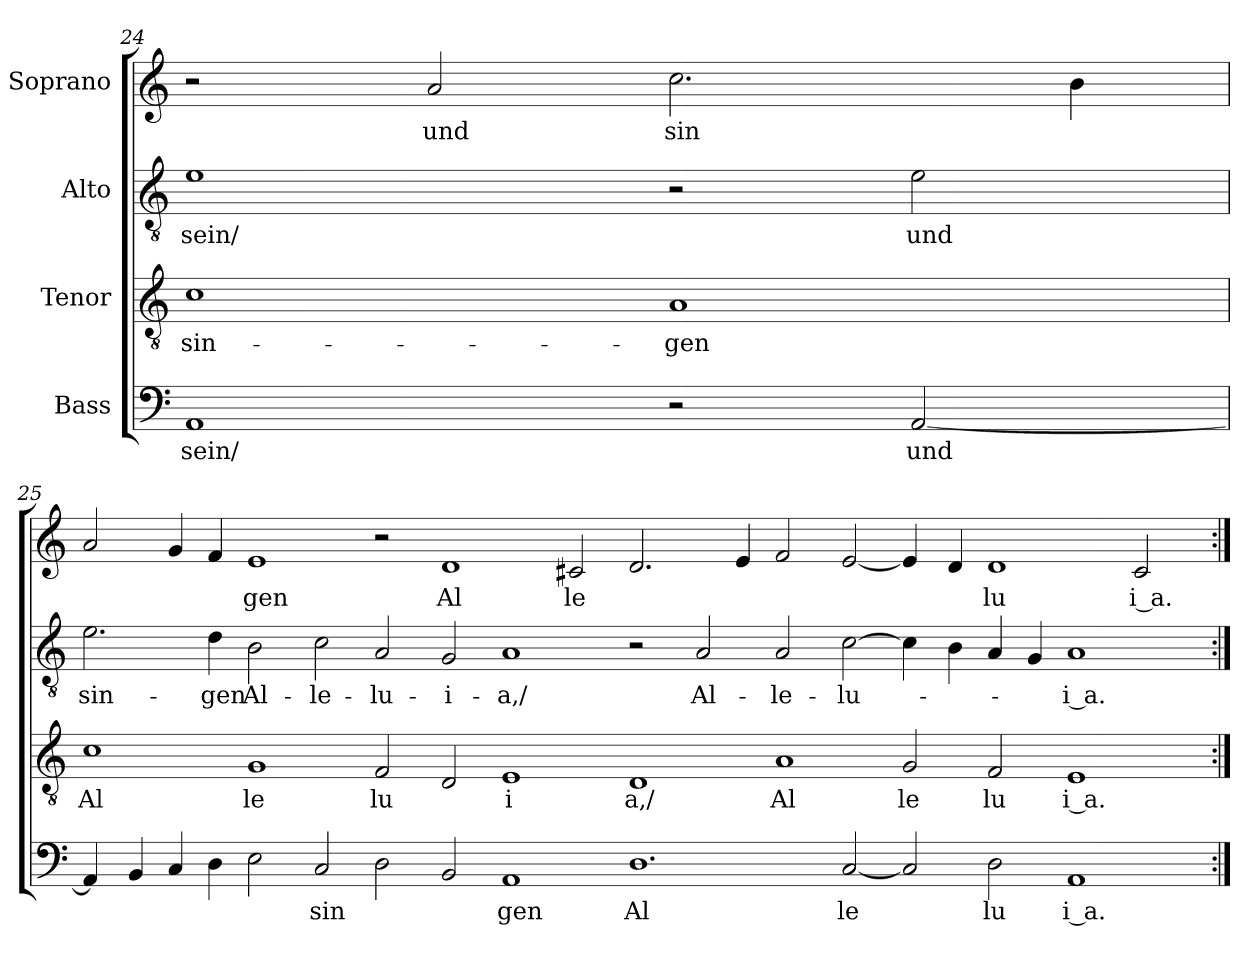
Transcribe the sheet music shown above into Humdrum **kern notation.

**kern	**text	**kern	**text	**kern	**text	**kern	**text
*part4	*part4	*part3	*part3	*part2	*part2	*part1	*part1
*staff4	*staff4	*staff3	*staff3	*staff2	*staff2	*staff1	*staff1
*I"Bass	*	*I"Tenor	*	*I"Alto	*	*I"Soprano	*
*clefF4	*	*clefGv2	*	*clefGv2	*	*clefG2	*
=24	=24	=24	=24	=24	=24	=24	=24
!	!LO:LY:b:cj	!	!LO:LY:b:cj	!	!LO:LY:b:cj	!	!
1AA	sein/	1c	sin-	1e	sein/	2r	.
!	!	!	!	!	!	!	!LO:LY:b:cj
.	.	.	.	.	.	2a/	und
!	!	!	!LO:LY:b:cj	!	!	!	!LO:LY:b
2r	.	1A	-gen	2r	.	2.cc\	sin
!	!LO:LY:b	!	!	!	!LO:LY:b:cj	!	!
[>2AA/	und	.	.	2e\	und	.	.
.	.	.	.	.	.	4b\	.
!!LO:LB:g=z
=25	=25	=25	=25	=25	=25	=25	=25
!	!	!	!LO:LY:b:cj	!	!LO:LY:b:cj	!	!
*	*	*	*	*^	*	*	*
4AA/]	.	1c	Al	2.e\	64ryy	sin-	2a/	.
.	.	.	.	.	1ryy	.	.	.
4BB/	.	.	.	.	.	.	.	.
4C/	.	.	.	.	.	.	4g/	.
!	!	!	!	!	!	!LO:LY:b:cj	!	!
4D\	.	.	.	4d\	.	-gen	4f/	.
!	!	!	!LO:LY:b:cj	!	!	!LO:LY:b:cj	!	!LO:LY:b:cj
2E\	.	1G	le	2B\	.	Al-	1e	gen
.	.	.	.	.	1ryy	.	.	.
!	!LO:LY:b	!	!	!	!	!LO:LY:b:cj	!	!
2C/	sin	.	.	2c\	.	-le-	.	.
!	!	!	!LO:LY:b:cj	!	!	!LO:LY:b:cj	!	!
2D\	.	2F/	lu	2A/	.	-lu-	2r	.
.	.	.	.	.	1ryy	.	.	.
!	!	!	!	!	!	!LO:LY:b:cj	!	!LO:LY:b:cj
2BB/	.	2D/	.	2G/	.	-i-	1d	Al
!	!LO:LY:b:cj	!	!LO:LY:b:cj	!	!	!LO:LY:b:cj	!	!
1AA	gen	1E	i	1A	.	-a,/	.	.
.	.	.	.	.	1ryy	.	.	.
!	!	!	!	!	!	!	!	!LO:LY:b:cj
.	.	.	.	.	.	.	2c#/	le
!	!LO:LY:b:cj	!	!LO:LY:b:cj	!	!	!	!	!
1.D	Al	1D	a,/	2r	.	.	2.d/	.
.	.	.	.	.	1ryy	.	.	.
!	!	!	!	!	!	!LO:LY:b:cj	!	!
.	.	.	.	2A/	.	Al-	.	.
.	.	.	.	.	.	.	4e/	.
!	!	!	!LO:LY:b:cj	!	!	!LO:LY:b:cj	!	!
.	.	1A	Al	2A/	.	-le-	2f/	.
.	.	.	.	.	1ryy	.	.	.
!	!LO:LY:b:cj	!	!	!	!	!LO:LY:b:cj	!	!
[<2C/	le	.	.	[>2c\	.	-lu-	[<2e/	.
!	!	!	!LO:LY:b:cj	!	!	!	!	!
2C/]	.	2G/	le	4c\]	.	.	4e/]	.
.	.	.	.	.	1ryy	.	.	.
.	.	.	.	4B\	.	.	4d/	.
!	!LO:LY:b:cj	!	!LO:LY:b:cj	!	!	!	!	!LO:LY:b:cj
2D\	lu	2F/	lu	4A/	.	.	1d	lu
.	.	.	.	4G/	.	.	.	.
!	!LO:LY:b:cj	!	!LO:LY:b:cj	!	!	!LO:LY:b:cj	!	!
1AA	i a.	1E	i a.	1A	.	-i a.-	.	.
.	.	.	.	.	2ryy	.	.	.
!	!	!	!	!	!	!	!	!LO:LY:b:cj
.	.	.	.	.	.	.	2c#/	i a.
.	.	.	.	.	4ryy	.	.	.
.	.	.	.	.	8...ryy	.	.	.
*	*	*	*	*v	*v	*	*	*
=:|!	=:|!	=:|!	=:|!	=:|!	=:|!	=:|!	=:|!
*-	*-	*-	*-	*-	*-	*-	*-
